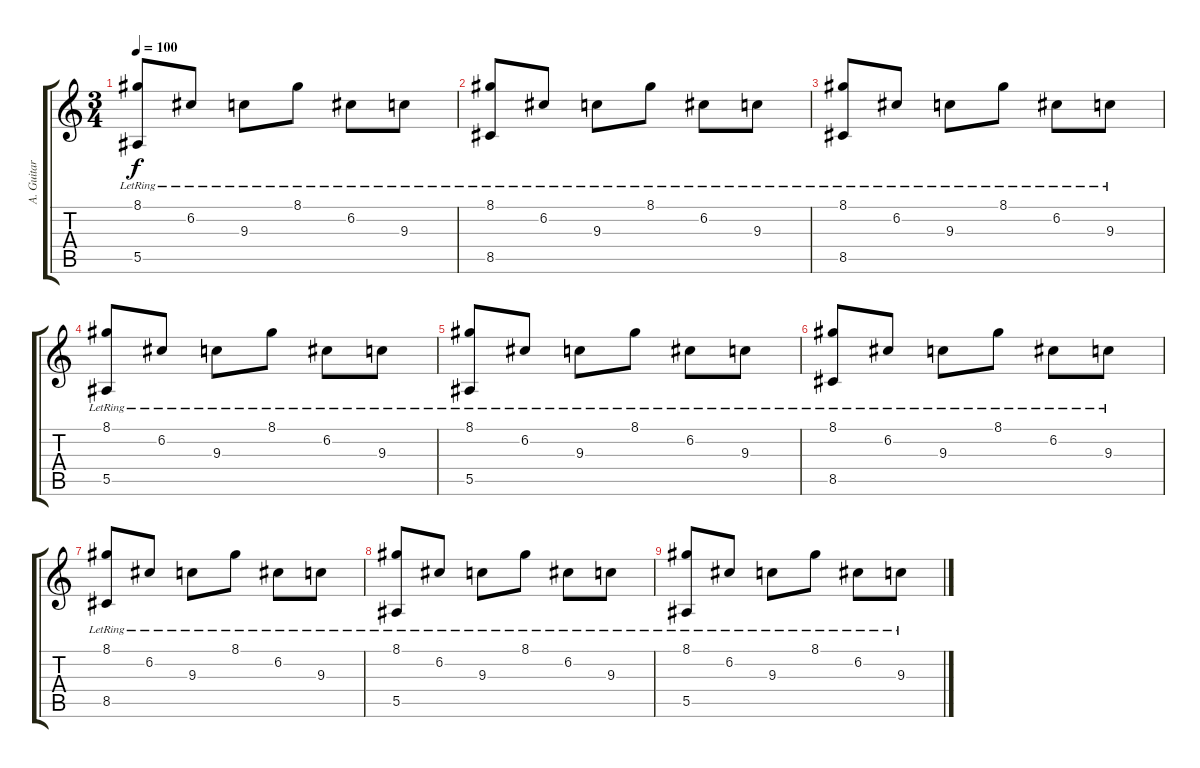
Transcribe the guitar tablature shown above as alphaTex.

\track ("A. Guitar" "A. Guitar") {instrument acousticguitarnylon}
\staff {score tabs}
\tuning (C4 G3 Eb3 Bb2 F2 C2) {hide}
\ts (3 4)
\tempo 100
\clef g2
\ks c
(8.1{lr} 5.5{lr}).8{dy f} 6.2{lr}.8 9.3{lr}.8 8.1{lr}.8 6.2{lr}.8 9.3{lr}.8 |
(8.1{lr} 8.5{lr}).8{volume 0} 6.2{lr}.8 9.3{lr}.8 8.1{lr}.8 6.2{lr}.8 9.3{lr}.8 |
(8.1{lr} 8.5{lr}).8 6.2{lr}.8 9.3{lr}.8 8.1{lr}.8 6.2{lr}.8 9.3{lr}.8 |
(8.1{lr} 5.5{lr}).8 6.2{lr}.8 9.3{lr}.8 8.1{lr}.8 6.2{lr}.8 9.3{lr}.8 |
(8.1{lr} 5.5{lr}).8 6.2{lr}.8 9.3{lr}.8 8.1{lr}.8 6.2{lr}.8 9.3{lr}.8 |
(8.1{lr} 8.5{lr}).8 6.2{lr}.8 9.3{lr}.8 8.1{lr}.8 6.2{lr}.8 9.3{lr}.8 |
(8.1{lr} 8.5{lr}).8 6.2{lr}.8 9.3{lr}.8 8.1{lr}.8 6.2{lr}.8 9.3{lr}.8 |
(8.1{lr} 5.5{lr}).8 6.2{lr}.8 9.3{lr}.8 8.1{lr}.8 6.2{lr}.8 9.3{lr}.8 |
(8.1{lr} 5.5{lr}).8 6.2{lr}.8 9.3{lr}.8 8.1{lr}.8 6.2{lr}.8 9.3{lr}.8
